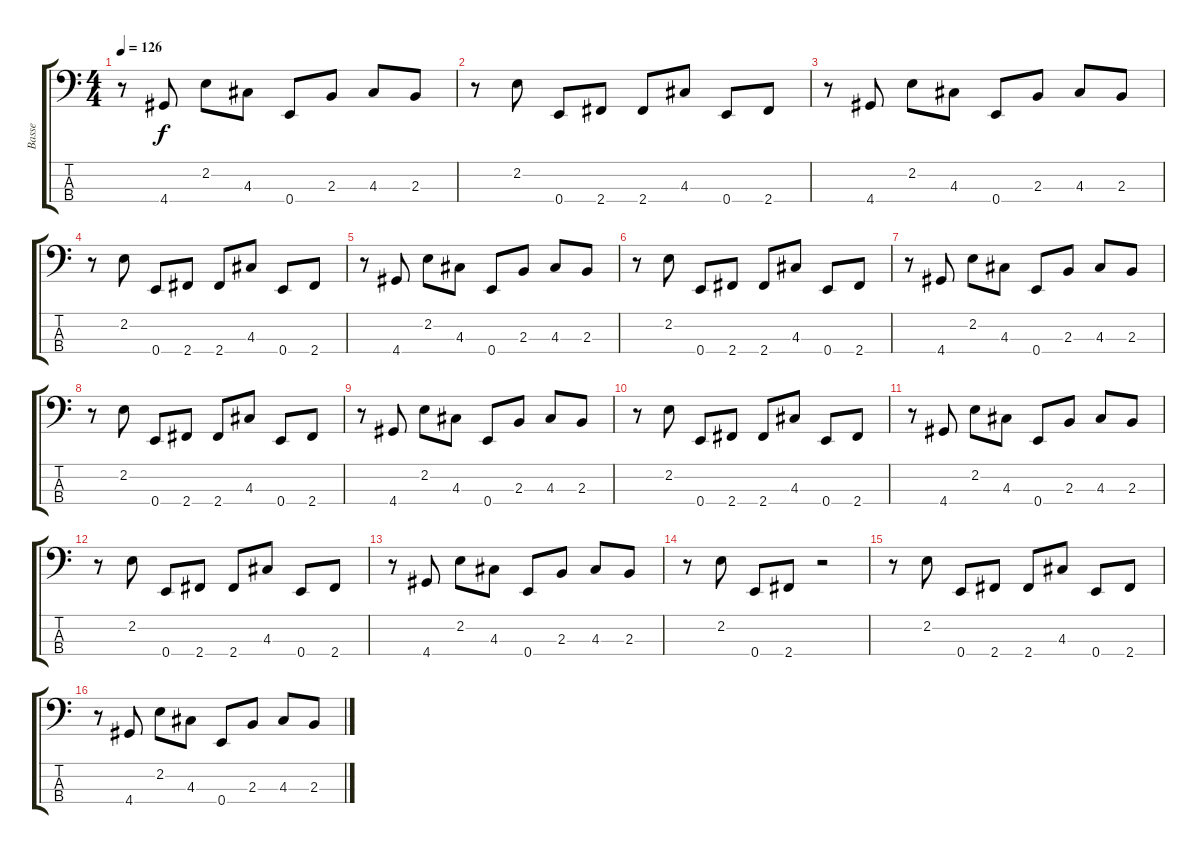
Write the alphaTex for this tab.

\track ("Basse" "Basse") {instrument electricbassfinger}
\staff {score tabs}
\tuning (G2 D2 A1 E1) {hide}
\ts (4 4)
\tempo 126
\clef f4
\ks c
r.8{dy f} 4.4.8 2.2.8 4.3.8 0.4.8 2.3.8 4.3.8 2.3.8 |
r.8 2.2.8 0.4.8 2.4.8 2.4.8 4.3.8 0.4.8 2.4.8 |
r.8 4.4.8 2.2.8 4.3.8 0.4.8 2.3.8 4.3.8 2.3.8 |
r.8 2.2.8 0.4.8 2.4.8 2.4.8 4.3.8 0.4.8 2.4.8 |
r.8 4.4.8 2.2.8 4.3.8 0.4.8 2.3.8 4.3.8 2.3.8 |
r.8 2.2.8 0.4.8 2.4.8 2.4.8 4.3.8 0.4.8 2.4.8 |
r.8 4.4.8 2.2.8 4.3.8 0.4.8 2.3.8 4.3.8 2.3.8 |
r.8 2.2.8 0.4.8 2.4.8 2.4.8 4.3.8 0.4.8 2.4.8 |
r.8 4.4.8 2.2.8 4.3.8 0.4.8 2.3.8 4.3.8 2.3.8 |
r.8 2.2.8 0.4.8 2.4.8 2.4.8 4.3.8 0.4.8 2.4.8 |
r.8 4.4.8 2.2.8 4.3.8 0.4.8 2.3.8 4.3.8 2.3.8 |
r.8 2.2.8 0.4.8 2.4.8 2.4.8 4.3.8 0.4.8 2.4.8 |
r.8 4.4.8 2.2.8 4.3.8 0.4.8 2.3.8 4.3.8 2.3.8 |
r.8 2.2.8 0.4.8 2.4.8 r.2 |
r.8 2.2.8 0.4.8 2.4.8 2.4.8 4.3.8 0.4.8 2.4.8 |
r.8 4.4.8 2.2.8 4.3.8 0.4.8 2.3.8 4.3.8 2.3.8
